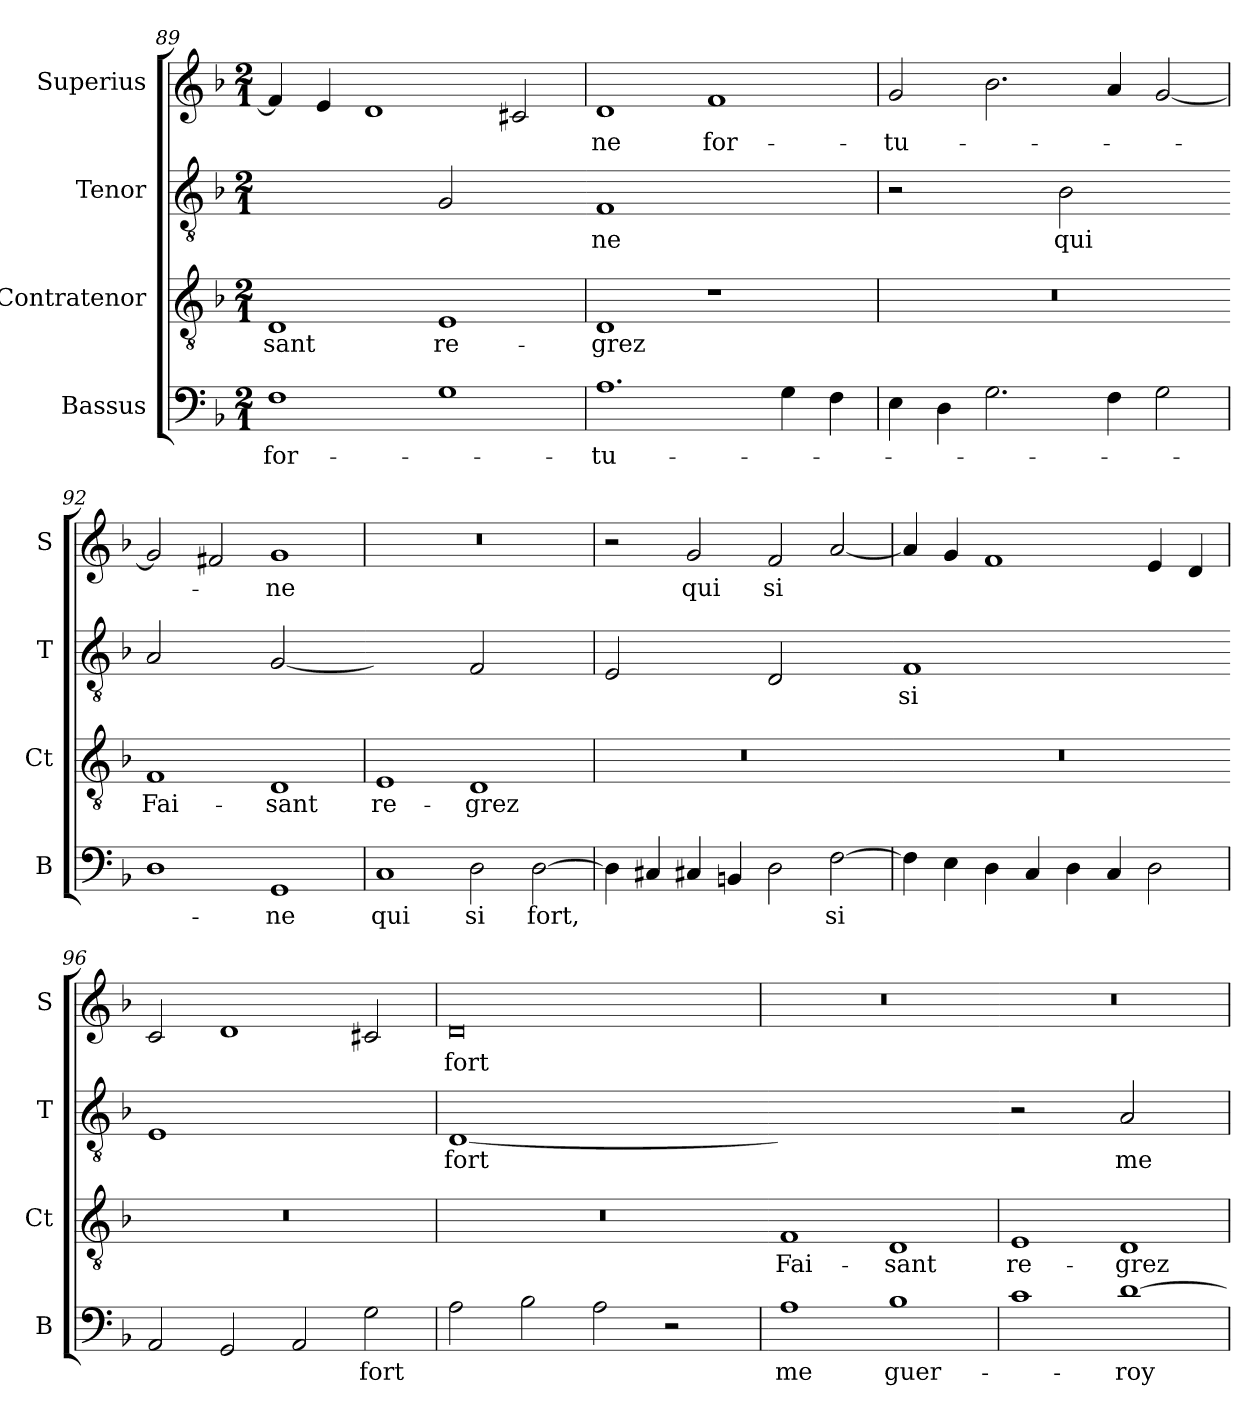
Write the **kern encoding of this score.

**kern	**text	**kern	**text	**kern	**text	**kern	**text
*part4	*part4	*part3	*part3	*part2	*part2	*part1	*part1
*staff4	*staff4	*staff3	*staff3	*staff2	*staff2	*staff1	*staff1
*I"Bassus	*	*I"Contratenor	*	*I"Tenor	*	*I"Superius	*
*I'B	*	*I'Ct	*	*I'T	*	*I'S	*
*clefF4	*	*clefGv2	*	*clefGv2	*	*clefG2	*
*k[b-]	*	*k[b-]	*	*k[b-]	*	*k[b-]	*
*M2/1	*	*M2/1	*	*M2/1	*	*M2/1	*
=89	=89	=89	=89	=89	=89	=89	=89
!	!	!	!	!LO:N:vis=2	!	!	!
1F	for-	1D	-sant	1Ayy]	.	4f]	.
.	.	.	.	.	.	4e	.
.	.	.	.	.	.	1d	.
!	!	!	!	!LO:N:vis=2	!	!	!
1G	.	1E	re-	1G	.	.	.
.	.	.	.	.	.	2c#X	.
=90	=90	=90	=90	=90-	=90	=90	=90
!	!	!	!	!LO:N:vis=1	!	!	!
1.A	-tu-	1D	-grez	0F	-ne	1d	-ne
.	.	1r	.	.	.	1f	for-
4G	.	.	.	.	.	.	.
4F	.	.	.	.	.	.	.
=91	=91	=91	=91	=91	=91	=91	=91
!	!	!	!	!LO:N:vis=2	!	!	!
4E	.	0r	.	1r	.	2g	-tu-
4D	.	.	.	.	.	.	.
2.G	.	.	.	.	.	2.b-	.
!	!	!	!	!LO:N:vis=2	!	!	!
.	.	.	.	1B-	qui	.	.
4F	.	.	.	.	.	4a	.
2G	.	.	.	.	.	[2g	.
=92	=92	=92	=92	=92-	=92	=92	=92
!	!	!	!	!LO:N:vis=2	!	!	!
1D	.	1F	Fai-	1A	.	2g]	.
.	.	.	.	.	.	2f#X	.
!	!	!	!	!LO:N:vis=2	!	!	!
1GG	-ne	1D	-sant	[1G	.	1g	-ne
=93	=93	=93	=93	=93-	=93	=93	=93
!	!	!	!	!LO:N:vis=2	!	!	!
1C	qui	1E	re-	1Gyy]	.	0r	.
!	!	!	!	!LO:N:vis=2	!	!	!
2D	si	1D	-grez	1F	.	.	.
[2D	fort,	.	.	.	.	.	.
=94	=94	=94	=94	=94	=94	=94	=94
!	!	!	!	!LO:N:vis=2	!	!	!
4D]	.	0r	.	1E	.	2r	.
4C#X	.	.	.	.	.	.	.
4C#X	.	.	.	.	.	2g	qui
4BBn	.	.	.	.	.	.	.
!	!	!	!	!LO:N:vis=2	!	!	!
2D	.	.	.	1D	.	2f	si
[2F	si	.	.	.	.	[2a	.
=95	=95	=95	=95	=95-	=95	=95	=95
!	!	!	!	!LO:N:vis=1	!	!	!
4F]	.	0r	.	0F	si	4a]	.
4E	.	.	.	.	.	4g	.
4D	.	.	.	.	.	1f	.
4C	.	.	.	.	.	.	.
4D	.	.	.	.	.	.	.
4C	.	.	.	.	.	.	.
2D	.	.	.	.	.	4e	.
.	.	.	.	.	.	4d	.
=96	=96	=96	=96	=96-	=96	=96	=96
!	!	!	!	!LO:N:vis=1	!	!	!
2AA	.	0r	.	0E	.	2c	.
2GG	.	.	.	.	.	1d	.
2AA	.	.	.	.	.	.	.
2G	fort	.	.	.	.	2c#X	.
=97	=97	=97	=97	=97	=97	=97	=97
!	!	!	!	!LO:N:vis=1	!	!	!
2A	.	0r	.	[0D	fort	0d	fort
2B-	.	.	.	.	.	.	.
2A	.	.	.	.	.	.	.
2r	.	.	.	.	.	.	.
=98	=98	=98	=98	=98-	=98	=98	=98
!	!	!	!	!LO:N:vis=1	!	!	!
1A	me	1F	Fai-	0Dyy]	.	0r	.
1B-	guer-	1D	-sant	.	.	.	.
=99	=99	=99	=99	=99-	=99	=99	=99
!	!	!	!	!LO:N:vis=2	!	!	!
1c	.	1E	re-	1r	.	0r	.
!	!	!	!	!LO:N:vis=2	!	!	!
[1d	-roy-	1D	-grez	1A	me	.	.
=	=	=	=	=	=	=	=
*-	*-	*-	*-	*-	*-	*-	*-
